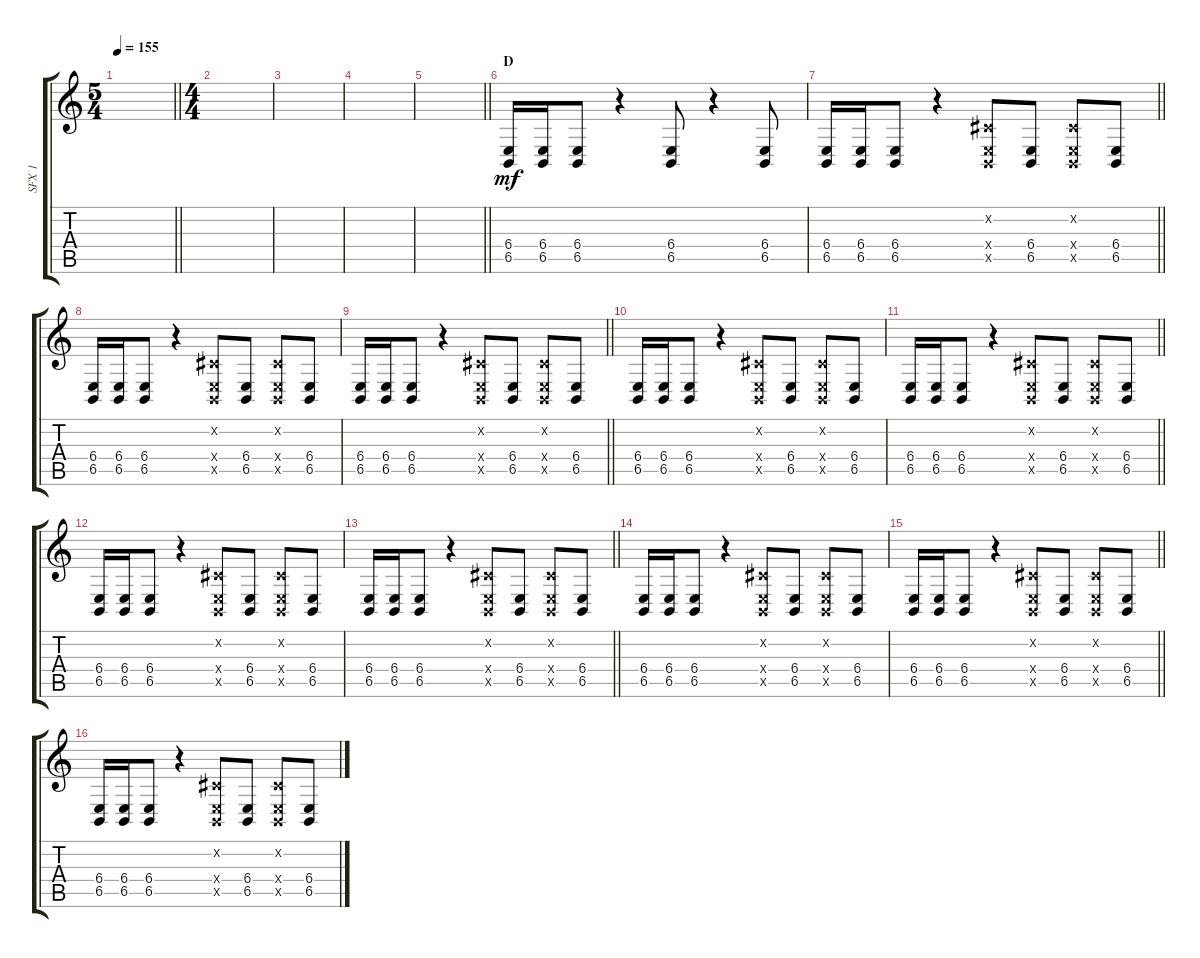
\track ("SFX 1" "SFX 1") {instrument synthdrum}
\staff {score tabs}
\tuning (C4 G3 Eb3 Bb2 F2 C2) {hide}
\ts (5 4)
\tempo 155
\clef g2
\barLineRight lightlight
\ks c
|
\ts (4 4)
\section ("" "")
|
|
|
\barLineRight lightlight
|
\section ("" "D")
(6.4 6.5).16{dy mf instrument melodictom} (6.4 6.5).16 (6.4 6.5).8 r.4 (6.4 6.5).8 r.4 (6.4 6.5).8 |
\barLineRight lightlight
(6.4 6.5).16 (6.4 6.5).16 (6.4 6.5).8 r.4 (6.2{x} 6.4{x} 6.5{x}).8 (6.4 6.5).8 (6.2{x} 6.4{x} 6.5{x}).8 (6.4 6.5).8 |
(6.4 6.5).16 (6.4 6.5).16 (6.4 6.5).8 r.4 (6.2{x} 6.4{x} 6.5{x}).8 (6.4 6.5).8 (6.2{x} 6.4{x} 6.5{x}).8 (6.4 6.5).8 |
\barLineRight lightlight
(6.4 6.5).16 (6.4 6.5).16 (6.4 6.5).8 r.4 (6.2{x} 6.4{x} 6.5{x}).8 (6.4 6.5).8 (6.2{x} 6.4{x} 6.5{x}).8 (6.4 6.5).8 |
\section ("" "")
(6.4 6.5).16 (6.4 6.5).16 (6.4 6.5).8 r.4 (6.2{x} 6.4{x} 6.5{x}).8 (6.4 6.5).8 (6.2{x} 6.4{x} 6.5{x}).8 (6.4 6.5).8 |
\barLineRight lightlight
(6.4 6.5).16 (6.4 6.5).16 (6.4 6.5).8 r.4 (6.2{x} 6.4{x} 6.5{x}).8 (6.4 6.5).8 (6.2{x} 6.4{x} 6.5{x}).8 (6.4 6.5).8 |
(6.4 6.5).16 (6.4 6.5).16 (6.4 6.5).8 r.4 (6.2{x} 6.4{x} 6.5{x}).8 (6.4 6.5).8 (6.2{x} 6.4{x} 6.5{x}).8 (6.4 6.5).8 |
\barLineRight lightlight
(6.4 6.5).16 (6.4 6.5).16 (6.4 6.5).8 r.4 (6.2{x} 6.4{x} 6.5{x}).8 (6.4 6.5).8 (6.2{x} 6.4{x} 6.5{x}).8 (6.4 6.5).8 |
\section ("" "")
(6.4 6.5).16 (6.4 6.5).16 (6.4 6.5).8 r.4 (6.2{x} 6.4{x} 6.5{x}).8 (6.4 6.5).8 (6.2{x} 6.4{x} 6.5{x}).8 (6.4 6.5).8 |
\barLineRight lightlight
(6.4 6.5).16 (6.4 6.5).16 (6.4 6.5).8 r.4 (6.2{x} 6.4{x} 6.5{x}).8 (6.4 6.5).8 (6.2{x} 6.4{x} 6.5{x}).8 (6.4 6.5).8 |
(6.4 6.5).16 (6.4 6.5).16 (6.4 6.5).8 r.4 (6.2{x} 6.4{x} 6.5{x}).8 (6.4 6.5).8 (6.2{x} 6.4{x} 6.5{x}).8 (6.4 6.5).8
